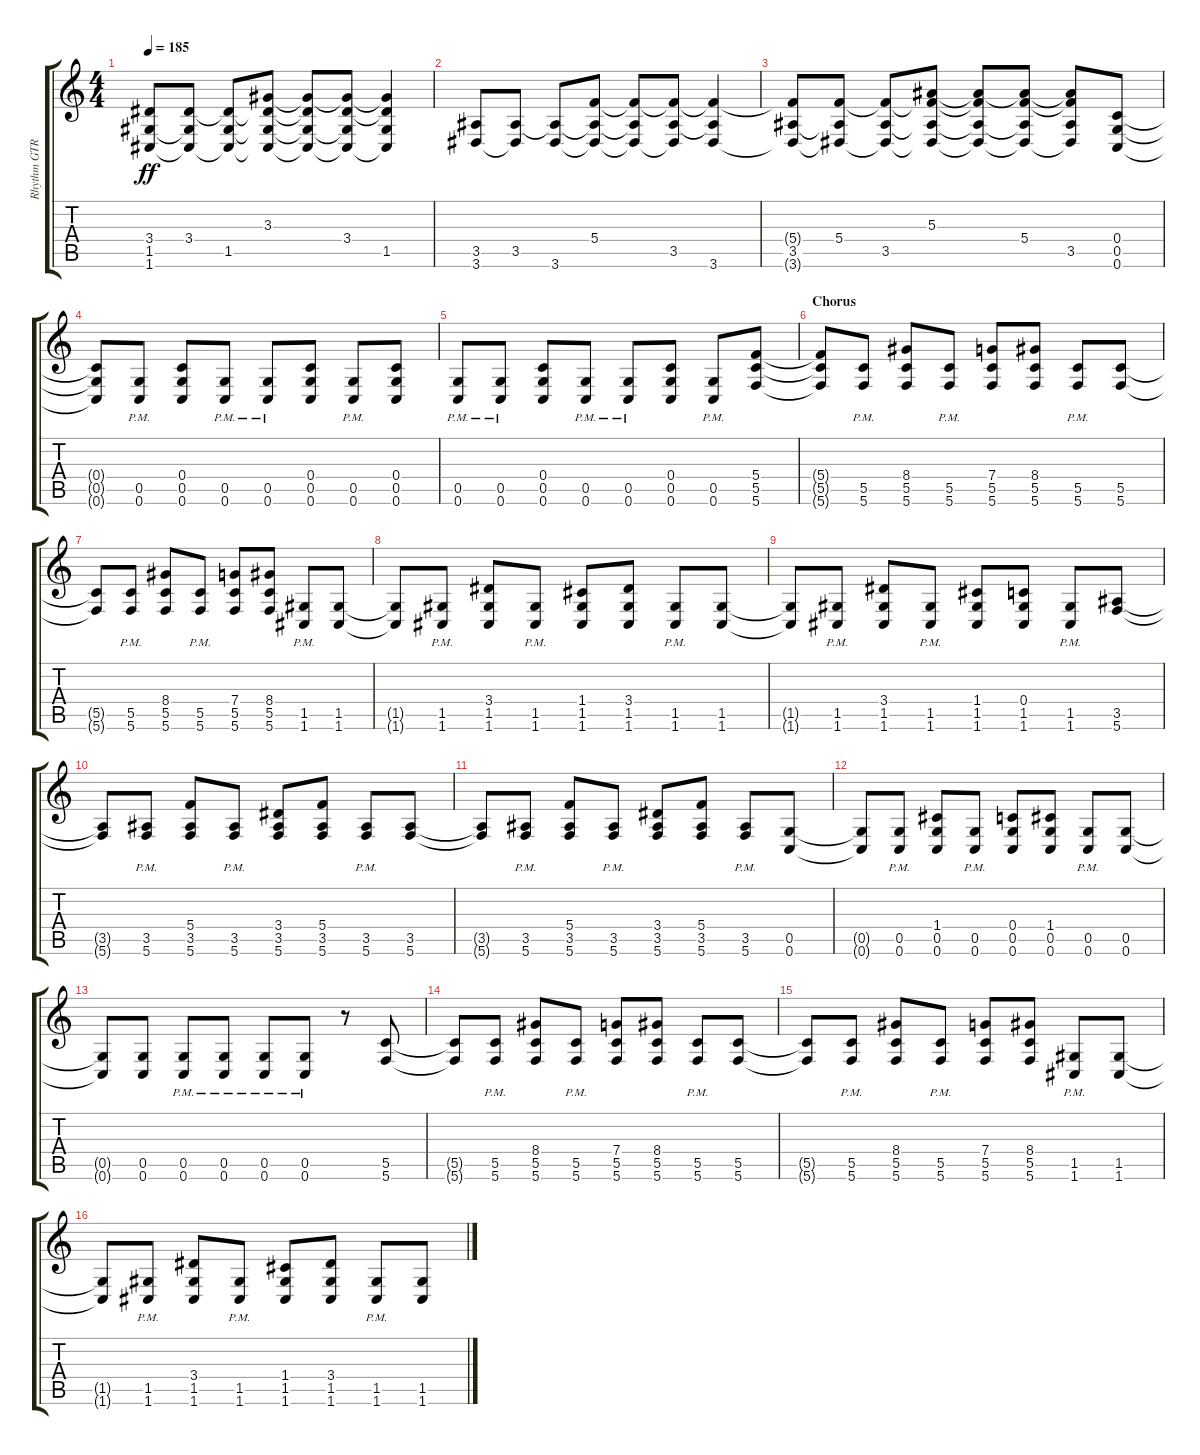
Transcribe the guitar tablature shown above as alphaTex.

\track ("Rhythm GTR 1" "Rhythm GTR") {instrument overdrivenguitar}
\staff {score tabs}
\tuning (D4 A3 F3 C3 G2 C2) {hide}
\ts (4 4)
\tempo 185
\clef g2
\ks aminor
(3.4{t} 1.5 1.6{t}).8{dy ff} (3.4 1.5{t} 1.6{t}).8 (3.4{t} 1.5 1.6{t}).8 (3.3 3.4{t} 1.5{t} 1.6{t}).8 (3.3{t} 3.4{t} 1.5{t} 1.6{t}).8 (3.3{t} 3.4 1.5{t} 1.6{t}).8 (3.3{t} 3.4{t} 1.5 1.6{t}).4 |
(3.5 3.6).8 (3.5 3.6{t}).8 (3.5{t} 3.6).8 (5.4 3.5{t} 3.6{t}).8 (5.4{t} 3.5{t} 3.6{t}).8 (5.4{t} 3.5 3.6{t}).8 (5.4{t} 3.5{t} 3.6).4 |
(5.4{t} 3.5 3.6{t}).8 (5.4 3.5{t} 3.6{t}).8 (5.4{t} 3.5 3.6{t}).8 (5.3 5.4{t} 3.5{t} 3.6{t}).8 (5.3{t} 5.4{t} 3.5{t} 3.6{t}).8 (5.3{t} 5.4 3.5{t} 3.6{t}).8 (5.3{t} 5.4{t} 3.5 3.6{t}).8 (0.4 0.5 0.6).8 |
(0.4{t} 0.5{t} 0.6{t}).8 (0.5{pm} 0.6{pm}).8 (0.4 0.5 0.6).8 (0.5{pm} 0.6{pm}).8 (0.5{pm} 0.6{pm}).8 (0.4 0.5 0.6).8 (0.5{pm} 0.6{pm}).8 (0.4 0.5 0.6).8 |
(0.5{pm} 0.6{pm}).8 (0.5{pm} 0.6{pm}).8 (0.4 0.5 0.6).8 (0.5{pm} 0.6{pm}).8 (0.5{pm} 0.6{pm}).8 (0.4 0.5 0.6).8 (0.5{pm} 0.6{pm}).8 (5.4 5.5 5.6).8 |
\section ("" "Chorus")
(5.4{t} 5.5{t} 5.6{t}).8 (5.5{pm} 5.6{pm}).8 (8.4 5.5 5.6).8 (5.5{pm} 5.6{pm}).8 (7.4 5.5 5.6).8 (8.4 5.5 5.6).8 (5.5{pm} 5.6{pm}).8 (5.5 5.6).8 |
(5.5{t} 5.6{t}).8 (5.5{pm} 5.6{pm}).8 (8.4 5.5 5.6).8 (5.5{pm} 5.6{pm}).8 (7.4 5.5 5.6).8 (8.4 5.5 5.6).8 (1.5{pm} 1.6{pm}).8 (1.5 1.6).8 |
(1.5{t} 1.6{t}).8 (1.5{pm} 1.6{pm}).8 (3.4 1.5 1.6).8 (1.5{pm} 1.6{pm}).8 (1.4 1.5 1.6).8 (3.4 1.5 1.6).8 (1.5{pm} 1.6{pm}).8 (1.5 1.6).8 |
(1.5{t} 1.6{t}).8 (1.5{pm} 1.6{pm}).8 (3.4 1.5 1.6).8 (1.5{pm} 1.6{pm}).8 (1.4 1.5 1.6).8 (0.4 1.5 1.6).8 (1.5{pm} 1.6{pm}).8 (3.5 5.6).8 |
(3.5{t} 5.6{t}).8 (3.5{pm} 5.6{pm}).8 (5.4 3.5 5.6).8 (3.5{pm} 5.6{pm}).8 (3.4 3.5 5.6).8 (5.4 3.5 5.6).8 (3.5{pm} 5.6{pm}).8 (3.5 5.6).8 |
(3.5{t} 5.6{t}).8 (3.5{pm} 5.6{pm}).8 (5.4 3.5 5.6).8 (3.5{pm} 5.6{pm}).8 (3.4 3.5 5.6).8 (5.4 3.5 5.6).8 (3.5{pm} 5.6{pm}).8 (0.5 0.6).8 |
(0.5{t} 0.6{t}).8 (0.5{pm} 0.6{pm}).8 (1.4 0.5 0.6).8 (0.5{pm} 0.6{pm}).8 (0.4 0.5 0.6).8 (1.4 0.5 0.6).8 (0.5{pm} 0.6{pm}).8 (0.5 0.6).8 |
(0.5{t} 0.6{t}).8 (0.5 0.6).8 (0.5{pm} 0.6{pm}).8 (0.5{pm} 0.6{pm}).8 (0.5{pm} 0.6{pm}).8 (0.5{pm} 0.6{pm}).8 r.8 (5.5 5.6).8 |
(5.5{t} 5.6{t}).8 (5.5{pm} 5.6{pm}).8 (8.4 5.5 5.6).8 (5.5{pm} 5.6{pm}).8 (7.4 5.5 5.6).8 (8.4 5.5 5.6).8 (5.5{pm} 5.6{pm}).8 (5.5 5.6).8 |
(5.5{t} 5.6{t}).8 (5.5{pm} 5.6{pm}).8 (8.4 5.5 5.6).8 (5.5{pm} 5.6{pm}).8 (7.4 5.5 5.6).8 (8.4 5.5 5.6).8 (1.5{pm} 1.6{pm}).8 (1.5 1.6).8 |
(1.5{t} 1.6{t}).8 (1.5{pm} 1.6{pm}).8 (3.4 1.5 1.6).8 (1.5{pm} 1.6{pm}).8 (1.4 1.5 1.6).8 (3.4 1.5 1.6).8 (1.5{pm} 1.6{pm}).8 (1.5 1.6).8
